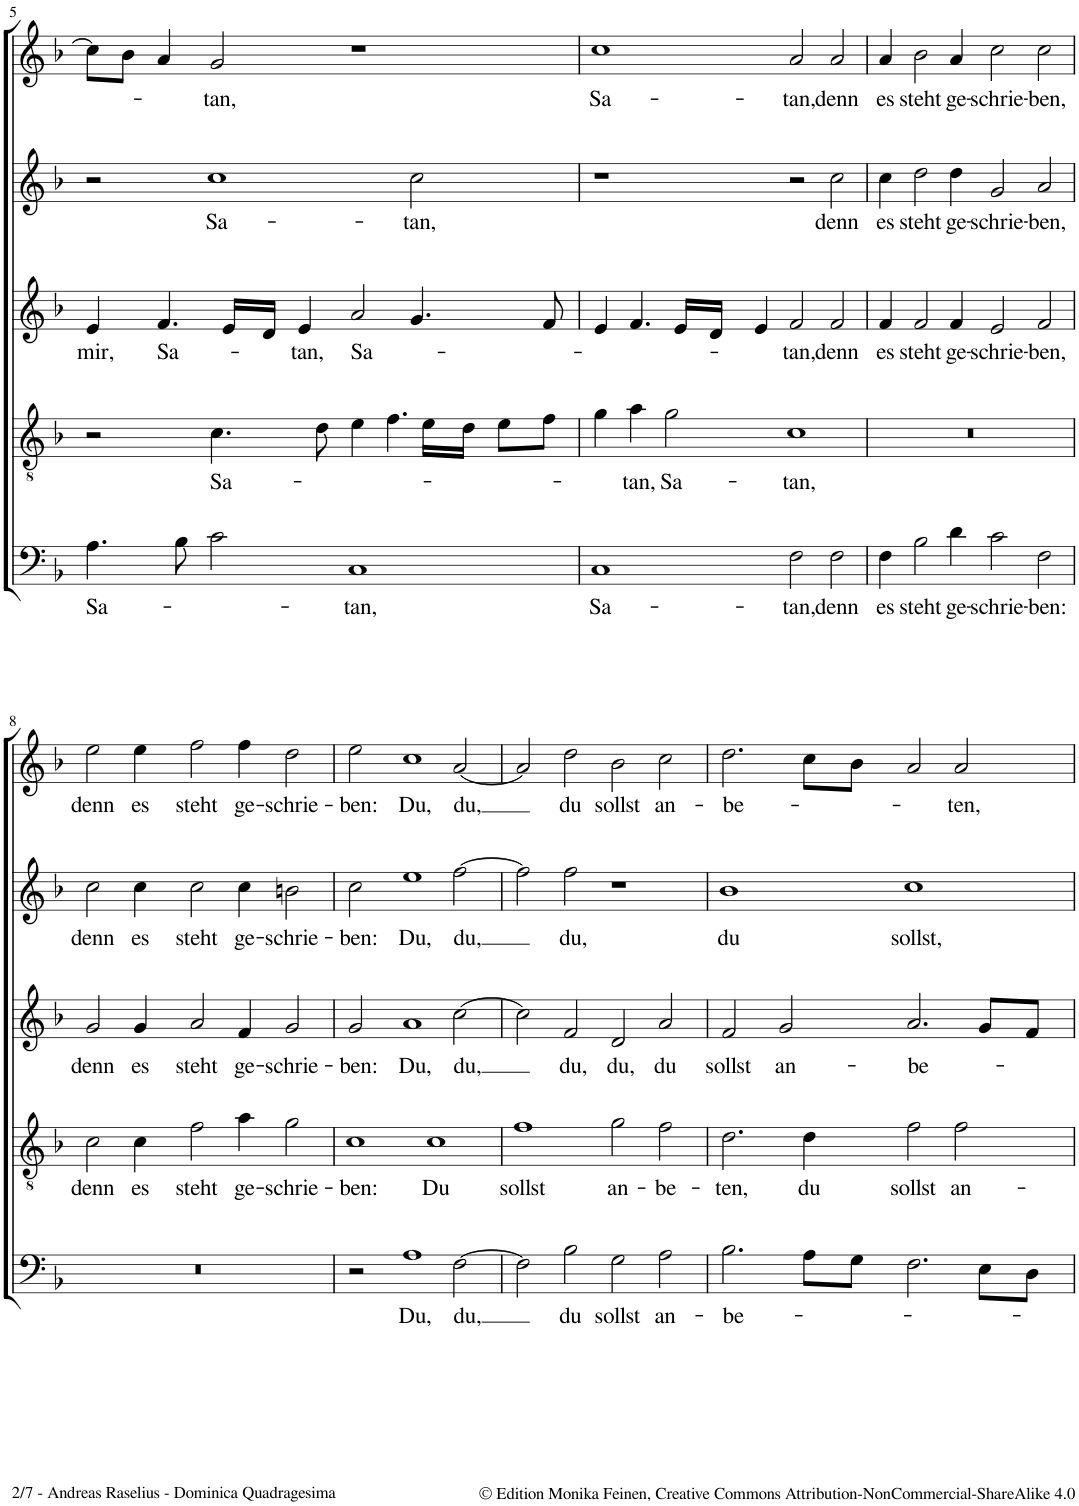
**kern	**text	**kern	**text	**kern	**text	**kern	**text	**kern	**text
*part5	*part5	*part4	*part4	*part3	*part3	*part2	*part2	*part1	*part1
*staff5	*staff5	*staff4	*staff4	*staff3	*staff3	*staff2	*staff2	*staff1	*staff1
*I"Bassus	*	*I"Tenor [Hypoaeolius]	*	*I"Altus	*	*I"Quintus	*	*I"Cantus	*
!!LO:PB:g=z
*clefF4	*	*clefGv2	*	*clefG2	*	*clefG2	*	*clefG2	*
*k[b-]	*	*k[b-]	*	*k[b-]	*	*k[b-]	*	*k[b-]	*
*M4/2	*	*M4/2	*	*M4/2	*	*M4/2	*	*M4/2	*
*met(c)	*	*met(c)	*	*met(c)	*	*met(c)	*	*met(c)	*
=5	=5	=5	=5	=5	=5	=5	=5	=5	=5
!	!LO:LY:b	!	!	!	!LO:LY:b	!	!	!	!
4.A\	Sa-	2r	.	4e/	mir,	2r	.	8cc\L]	.
.	.	.	.	.	.	.	.	8b-\J	.
!	!	!	!	!	!LO:LY:b	!	!	!	!
.	.	.	.	4.f/	Sa-	.	.	4a/	.
8B-\	.	.	.	.	.	.	.	.	.
!	!	!	!LO:LY:b	!	!	!	!LO:LY:b	!	!LO:LY:b
2c\	.	4.c\	Sa-	.	.	1cc	Sa-	2g/	-tan,
.	.	.	.	16e/LL	.	.	.	.	.
.	.	.	.	16d/JJ	.	.	.	.	.
!	!	!	!	!	!LO:LY:b	!	!	!	!
.	.	.	.	4e/	-tan,	.	.	.	.
.	.	8d\	.	.	.	.	.	.	.
!	!LO:LY:b	!	!	!	!LO:LY:b	!	!	!	!
1C	-tan,	4e\	.	2a/	Sa-	.	.	1r	.
.	.	4.f\	.	.	.	.	.	.	.
!	!	!	!	!	!	!	!LO:LY:b	!	!
.	.	.	.	4.g/	.	2cc\	-tan,	.	.
.	.	16e\LL	.	.	.	.	.	.	.
.	.	16d\JJ	.	.	.	.	.	.	.
.	.	8e\L	.	.	.	.	.	.	.
.	.	8f\J	.	8f/	.	.	.	.	.
=6	=6	=6	=6	=6	=6	=6	=6	=6	=6
!	!LO:LY:b	!	!	!	!	!	!	!	!LO:LY:b
1C	Sa-	4g\	.	4e/	.	1r	.	1cc	Sa-
!	!	!	!LO:LY:b	!	!	!	!	!	!
.	.	4a\	-tan,	4.f/	.	.	.	.	.
!	!	!	!LO:LY:b	!	!	!	!	!	!
.	.	2g\	Sa-	.	.	.	.	.	.
.	.	.	.	16e/LL	.	.	.	.	.
.	.	.	.	16d/JJ	.	.	.	.	.
.	.	.	.	4e/	.	.	.	.	.
!	!LO:LY:b	!	!LO:LY:b	!	!LO:LY:b	!	!	!	!LO:LY:b
2F\	-tan,	1c	-tan,	2f/	-tan,	2r	.	2a/	-tan,
!	!LO:LY:b	!	!	!	!LO:LY:b	!	!LO:LY:b	!	!LO:LY:b
2F\	denn	.	.	2f/	denn	2cc\	denn	2a/	denn
=7	=7	=7	=7	=7	=7	=7	=7	=7	=7
!	!LO:LY:b	!	!	!	!LO:LY:b	!	!LO:LY:b	!	!LO:LY:b
4F\	es	0r	.	4f/	es	4cc\	es	4a/	es
!	!LO:LY:b	!	!	!	!LO:LY:b	!	!LO:LY:b	!	!LO:LY:b
2B-\	steht	.	.	2f/	steht	2dd\	steht	2b-\	steht
!	!LO:LY:b	!	!	!	!LO:LY:b	!	!LO:LY:b	!	!LO:LY:b
4d\	ge-	.	.	4f/	ge-	4dd\	ge-	4a/	ge-
!	!LO:LY:b	!	!	!	!LO:LY:b	!	!LO:LY:b	!	!LO:LY:b
2c\	-schrie-	.	.	2e/	-schrie-	2g/	-schrie-	2cc\	-schrie-
!	!LO:LY:b	!	!	!	!LO:LY:b	!	!LO:LY:b	!	!LO:LY:b
2F\	-ben:	.	.	2f/	-ben,	2a/	-ben,	2cc\	-ben,
!!LO:LB:g=z
=8	=8	=8	=8	=8	=8	=8	=8	=8	=8
!	!	!	!LO:LY:b	!	!LO:LY:b	!	!LO:LY:b	!	!LO:LY:b
0r	.	2c\	denn	2g/	denn	2cc\	denn	2ee\	denn
!	!	!	!LO:LY:b	!	!LO:LY:b	!	!LO:LY:b	!	!LO:LY:b
.	.	4c\	es	4g/	es	4cc\	es	4ee\	es
!	!	!	!LO:LY:b	!	!LO:LY:b	!	!LO:LY:b	!	!LO:LY:b
.	.	2f\	steht	2a/	steht	2cc\	steht	2ff\	steht
!	!	!	!LO:LY:b	!	!LO:LY:b	!	!LO:LY:b	!	!LO:LY:b
.	.	4a\	ge-	4f/	ge-	4cc\	ge-	4ff\	ge-
!	!	!	!LO:LY:b	!	!LO:LY:b	!	!LO:LY:b	!	!LO:LY:b
.	.	2g\	-schrie-	2g/	-schrie-	2bn\	-schrie-	2dd\	-schrie-
=9	=9	=9	=9	=9	=9	=9	=9	=9	=9
!	!	!	!LO:LY:b	!	!LO:LY:b	!	!LO:LY:b	!	!LO:LY:b
2r	.	1c	-ben:	2g/	-ben:	2cc\	-ben:	2ee\	-ben:
!	!LO:LY:b	!	!	!	!LO:LY:b	!	!LO:LY:b	!	!LO:LY:b
1A	Du,	.	.	1a	Du,	1ee	Du,	1cc	Du,
!	!	!	!LO:LY:b	!	!	!	!	!	!
.	.	1c	Du	.	.	.	.	.	.
!	!LO:LY:b	!	!	!	!LO:LY:b	!	!LO:LY:b	!	!LO:LY:b
[2F\	du,	.	.	[2cc\	du,	[2ff\	du,	[2a/	du,
=10	=10	=10	=10	=10	=10	=10	=10	=10	=10
!	!	!	!LO:LY:b	!	!	!	!	!	!
2F\]	.	1f	sollst	2cc\]	.	2ff\]	.	2a/]	.
!	!LO:LY:b	!	!	!	!LO:LY:b	!	!LO:LY:b	!	!LO:LY:b
2B-\	du	.	.	2f/	du,	2ff\	du,	2dd\	du
!	!LO:LY:b	!	!LO:LY:b	!	!LO:LY:b	!	!	!	!LO:LY:b
2G\	sollst	2g\	an-	2d/	du,	1r	.	2b-\	sollst
!	!LO:LY:b	!	!LO:LY:b	!	!LO:LY:b	!	!	!	!LO:LY:b
2A\	an-	2f\	-be-	2a/	du	.	.	2cc\	an-
=11	=11	=11	=11	=11	=11	=11	=11	=11	=11
!	!LO:LY:b	!	!LO:LY:b	!	!LO:LY:b	!	!LO:LY:b	!	!LO:LY:b
2.B-\	-be-	2.d\	-ten,	2f/	sollst	1b-	du	2.dd\	-be-
!	!	!	!	!	!LO:LY:b	!	!	!	!
.	.	.	.	2g/	an-	.	.	.	.
!	!	!	!LO:LY:b	!	!	!	!	!	!
8A\L	.	4d\	du	.	.	.	.	8cc\L	.
8G\J	.	.	.	.	.	.	.	8b-\J	.
!	!	!	!LO:LY:b	!	!LO:LY:b	!	!LO:LY:b	!	!
2.F\	.	2f\	sollst	2.a/	-be-	1cc	sollst,	2a/	.
!	!	!	!LO:LY:b	!	!	!	!	!	!LO:LY:b
.	.	2f\	an-	.	.	.	.	2a/	-ten,
8E\L	.	.	.	8g/L	.	.	.	.	.
8D\J	.	.	.	8f/J	.	.	.	.	.
=	=	=	=	=	=	=	=	=	=
*-	*-	*-	*-	*-	*-	*-	*-	*-	*-
